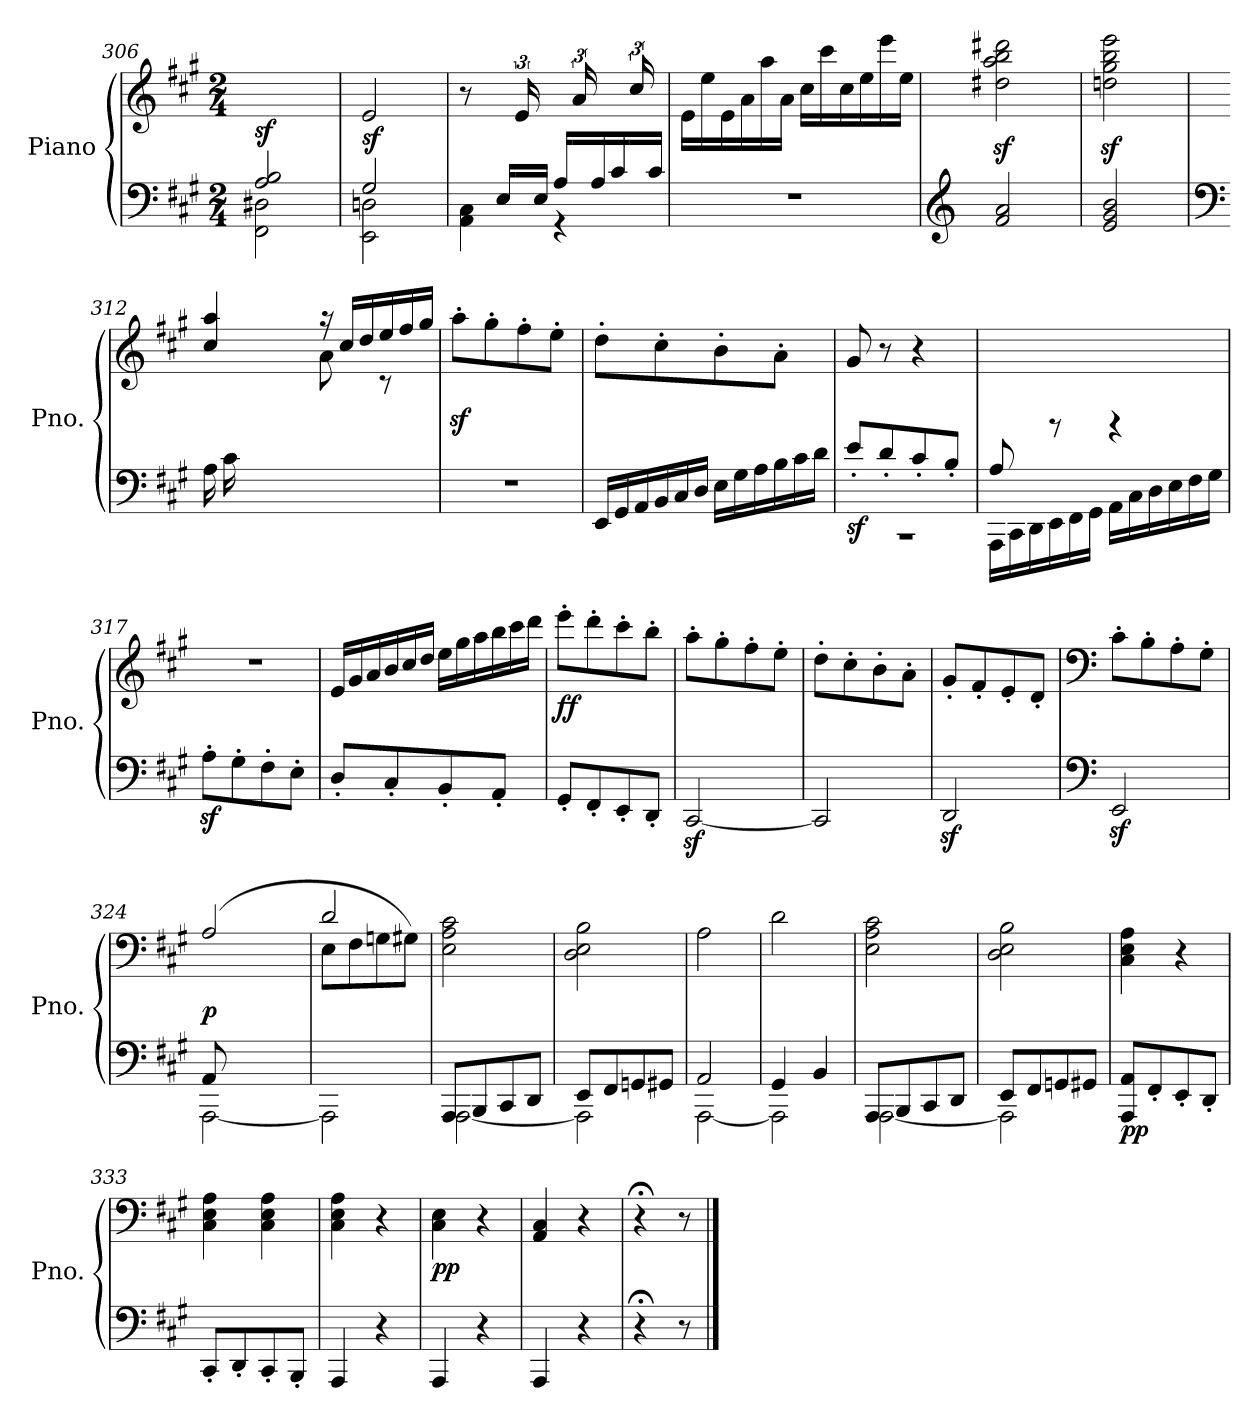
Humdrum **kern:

**kern	**kern	**dynam
*part1	*part1	*part1
*staff2	*staff1	*staff1/2
*I"Piano	*	*
*I'Pno.	*	*
*clefF4	*clefG2	*
*k[f#c#g#]	*k[f#c#g#]	*
*M2/4	*M2/4	*
=306	=306	=306
*^	*	*
!	!	!	!LO:DY:b
2A/ 2B/	2FF#\ 2D#X\	2ryy	sf
=307	=307	=307	=307
!	!	!	!LO:DY:a=2
2G#/	2EE\ 2Dn\	2e/	sf
=308	=308	=308	=308
8ryy	4AA\ 4C#\	8r	.
*Xtuplet	*	*	*
24E/LL	.	24ryy	.
24ryy	.	24e/	.
24E/JJ	.	24ryy	.
24A/LL	4rGG	24ryy	.
24ryy	.	24a/	.
24A/	.	24ryy	.
24c#/	.	24ryy	.
*	*	*Xtuplet	*
24ryy	.	24cc#/	.
24c#/JJ	.	24ryy	.
*v	*v	*	*
=309	=309	=309
2r	24e\LL	.
.	24ee\	.
.	24e\	.
.	24a\	.
.	24aa\	.
.	24a\JJ	.
.	24cc#\LL	.
.	24ccc#\	.
.	24cc#\	.
.	24ee\	.
.	24eee\	.
.	24ee\JJ	.
!!LO:LB:g=z
=310	=310	=310
*clefG2	*	*
2f#/ 2a/	2dd#X\z< 2aa\z< 2bb\z< 2ddd#X\z<	.
=311	=311	=311
2e/ 2g#/ 2b/	2ddn\z< 2gg#\z< 2bb\z< 2eee\z<	.
=312	=312	=312
*clefF4	*	*
*	*^	*
24A\LL	4cc#/ 4aa/	12ryy	.
24c#\	.	.	.
24ryy	.	24d\	.
4ryy	.	24e\	.
.	.	24f#\	.
.	.	24g#\JJ	.
.	24raa	8a\	.
.	24cc#/LL	.	.
.	24dd/	.	.
8rccc	24ee/	8ryy	.
.	24ff#/	.	.
.	24gg#/JJ	.	.
*	*v	*v	*
=313	=313	=313
2r	8aaz<'\L	.
.	8gg#'\	.
.	8ff#'\	.
.	8ee'\J	.
=314	=314	=314
24EE/LL	8dd'\L	.
24GG#/	.	.
24AA/	.	.
24BB/	8cc#'\	.
24C#/	.	.
24D/JJ	.	.
24E\LL	8b'\	.
24G#\	.	.
24A\	.	.
24B\	8a'\J	.
24c#\	.	.
24d\JJ	.	.
!!LO:LB:g=z
=315	=315	=315
*^	*	*
!	!	!	!LO:DY:b=2
2rCC	8e'/L	8g#/	sf
.	8d'/	8r	.
.	8c#'/	4r	.
.	8B'/J	.	.
=316	=316	=316	=316
8A/	24AAA\LL	8ryy	.
.	24CC#\	.	.
.	24DD\	.	.
4.ryy	24EE\	8rBB	.
.	24FF#\	.	.
.	24GG#\JJ	.	.
.	24AA\LL	4rBB	.
.	24C#\	.	.
.	24D\	.	.
.	24E\	.	.
.	24F#\	.	.
.	24G#\JJ	.	.
*v	*v	*	*
=317	=317	=317
8Az>'\L	2r	.
8G#'\	.	.
8F#'\	.	.
8E'\J	.	.
=318	=318	=318
8D'/L	24e/LL	.
.	24g#/	.
.	24a/	.
8C#'/	24b/	.
.	24cc#/	.
.	24dd/JJ	.
8BB'/	24ee\LL	.
.	24gg#\	.
.	24aa\	.
8AA'/J	24bb\	.
.	24ccc#\	.
.	24ddd\JJ	.
!!LO:PB:g=z
=319	=319	=319
!	!	!LO:DY:b
8GG#'/L	8eee'\L	ff
8FF#'/	8ddd'\	.
8EE'/	8ccc#'\	.
8DD'/J	8bb'\J	.
=320	=320	=320
[2CC#z</	8aa'\L	.
.	8gg#'\	.
.	8ff#'\	.
.	8ee'\J	.
=321	=321	=321
2CC#/]	8dd'\L	.
.	8cc#'\	.
.	8b'\	.
.	8a'\J	.
=322	=322	=322
2DDz</	8g#'/L	.
.	8f#'/	.
.	8e'/	.
.	8d'/J	.
=323	=323	=323
*clefF4	*clefF4	*
2EEz</	8c#'\L	.
.	8B'\	.
.	8A'\	.
.	8G#'\J	.
=324	=324	=324
*^	*^	*
!	!	!	!	!LO:DY:b
(8AA/L	[2AAA\	(2A/	8ryy	p
4.ryy	.	.	8BB\	.
.	.	.	8C#\	.
.	.	.	8D\J	.
*v	*v	*	*	*
=325	=325	=325	=325
2AAA\]	2d/	8E\L	.
.	.	8F#\	.
.	.	8Gn\	.
.	.	8G#X\J)	.
*	*v	*v	*
!!LO:LB:g=z
=326	=326	=326
*^	*	*
8AAA/L	[2AAA\	2E\ 2A\ 2c#\	.
8BBB/	.	.	.
8CC#/	.	.	.
8DD/J	.	.	.
=327	=327	=327	=327
8EE/L	2AAA\]	2D\ 2E\ 2B\	.
8FF#/	.	.	.
8GGn/	.	.	.
8GG#X/J	.	.	.
=328	=328	=328	=328
2AA/	[2AAA\	2A\	.
=329	=329	=329	=329
4GG#/	2AAA\]	2d\	.
4BB/	.	.	.
=330	=330	=330	=330
8AAA/L	[2AAA\	2E\ 2A\ 2c#\	.
8BBB/	.	.	.
8CC#/	.	.	.
8DD/J	.	.	.
=331	=331	=331	=331
8EE/L	2AAA\]	2D\ 2E\ 2B\	.
8FF#/	.	.	.
8GGn/	.	.	.
8GG#X/J	.	.	.
*v	*v	*	*
=332	=332	=332
!	!	!LO:DY:b=2
8AAA/ 8AA/L	4C#\ 4E\ 4A\)	pp
8FF#'/	.	.
8EE'/	4r	.
8DD'/J	.	.
!!LO:LB:g=z
=333	=333	=333
8CC#'/L	4C#\ 4E\ 4A\	.
8DD'/	.	.
8CC#'/	4C#\ 4E\ 4A\	.
8BBB'/J	.	.
=334	=334	=334
4AAA/	4C#\ 4E\ 4A\	.
4r	4r	.
=335	=335	=335
!	!	!LO:DY:b
4AAA/	4C#\ 4E\	pp
4r	4r	.
=336	=336	=336
4AAA/	4AA/ 4C#/	.
4r	4r	.
=337	=337	=337
4r;<	4r;<	.
8r	8r	.
==	==	==
*-	*-	*-
